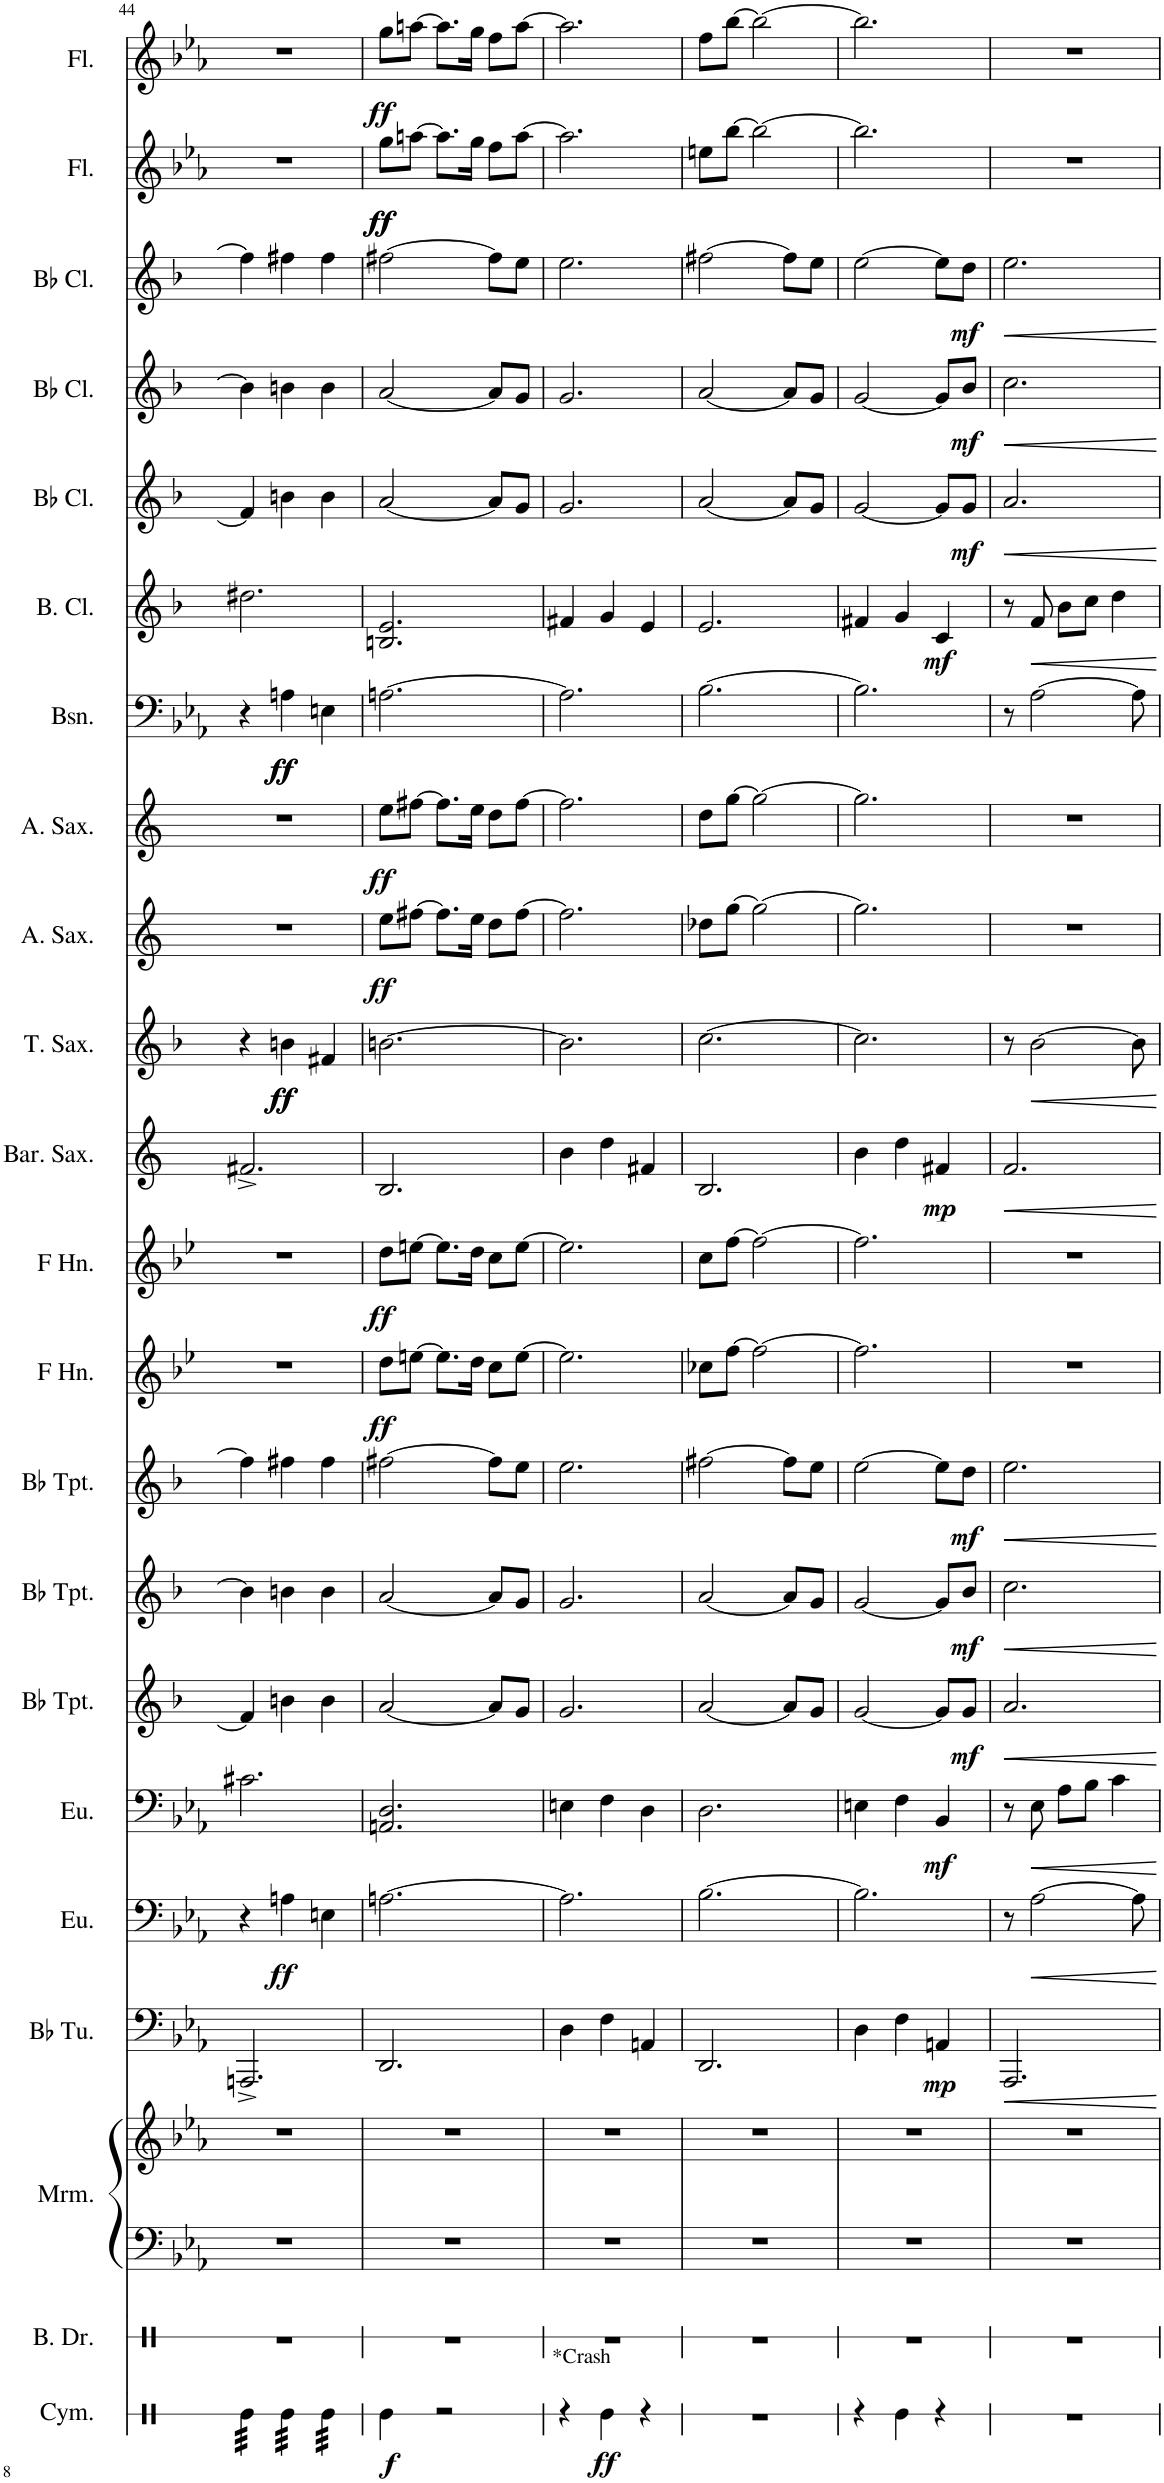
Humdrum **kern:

**kern	**dynam	**kern	**kern	**kern	**kern	**dynam	**kern	**dynam	**kern	**dynam	**kern	**dynam	**kern	**dynam	**kern	**dynam	**kern	**dynam	**kern	**dynam	**kern	**dynam	**kern	**dynam	**kern	**dynam	**kern	**dynam	**kern	**dynam	**kern	**dynam	**kern	**dynam	**kern	**dynam	**kern	**dynam	**kern	**dynam	**kern	**dynam
*part22	*part22	*part21	*part20	*part20	*part19	*part19	*part18	*part18	*part17	*part17	*part16	*part16	*part15	*part15	*part14	*part14	*part13	*part13	*part12	*part12	*part11	*part11	*part10	*part10	*part9	*part9	*part8	*part8	*part7	*part7	*part6	*part6	*part5	*part5	*part4	*part4	*part3	*part3	*part2	*part2	*part1	*part1
*staff23	*staff23	*staff22	*staff21	*staff20	*staff19	*staff19	*staff18	*staff18	*staff17	*staff17	*staff16	*staff16	*staff15	*staff15	*staff14	*staff14	*staff13	*staff13	*staff12	*staff12	*staff11	*staff11	*staff10	*staff10	*staff9	*staff9	*staff8	*staff8	*staff7	*staff7	*staff6	*staff6	*staff5	*staff5	*staff4	*staff4	*staff3	*staff3	*staff2	*staff2	*staff1	*staff1
*I"Cymbal	*	*I"Bass Drum	*I"Marimba	*	*I"Bb Tuba	*	*I"Euphonium	*	*I"Euphonium	*	*I"Bb Trumpet	*	*I"Bb Trumpet	*	*I"Bb Trumpet	*	*I"Horn in F	*	*I"Horn in F	*	*I"Baritone Saxophone	*	*I"Tenor Saxophone	*	*I"Alto Saxophone	*	*I"Alto Saxophone	*	*I"Bassoon	*	*I"Bass Clarinet	*	*I"Bb Clarinet	*	*I"Bb Clarinet	*	*I"Bb Clarinet	*	*I"Flute	*	*I"Flute	*
*I'Cym.	*	*I'B. Dr.	*I'Mrm.	*	*I'Bb Tu.	*	*I'Eu.	*	*I'Eu.	*	*I'Bb Tpt.	*	*I'Bb Tpt.	*	*I'Bb Tpt.	*	*	*	*	*	*I'Bar. Sax.	*	*I'T. Sax.	*	*I'A. Sax.	*	*I'A. Sax.	*	*I'Bsn.	*	*I'B. Cl.	*	*I'Bb Cl.	*	*I'Bb Cl.	*	*I'Bb Cl.	*	*I'Fl.	*	*I'Fl.	*
!!LO:PB:g=z
*clefX	*	*clefX	*clefF4	*clefG2	*clefF4	*	*clefF4	*	*clefF4	*	*clefG2	*	*clefG2	*	*clefG2	*	*clefG2	*	*clefG2	*	*clefG2	*	*clefG2	*	*clefG2	*	*clefG2	*	*clefF4	*	*clefG2	*	*clefG2	*	*clefG2	*	*clefG2	*	*clefG2	*	*clefG2	*
*	*	*	*	*	*	*	*	*	*	*	*Trd1c2	*	*Trd1c2	*	*Trd1c2	*	*Trd4c7	*	*Trd4c7	*	*Trd12c21	*	*Trd8c14	*	*Trd5c9	*	*Trd5c9	*	*	*	*Trd8c14	*	*Trd1c2	*	*Trd1c2	*	*Trd1c2	*	*	*	*	*
*k[]	*	*k[]	*k[b-e-a-]	*k[b-e-a-]	*k[b-e-a-]	*	*k[b-e-a-]	*	*k[b-e-a-]	*	*k[b-]	*	*k[b-]	*	*k[b-]	*	*k[b-e-]	*	*k[b-e-]	*	*k[]	*	*k[b-]	*	*k[]	*	*k[]	*	*k[b-e-a-]	*	*k[b-]	*	*k[b-]	*	*k[b-]	*	*k[b-]	*	*k[b-e-a-]	*	*k[b-e-a-]	*
*M3/4	*	*M3/4	*M3/4	*M3/4	*M3/4	*	*M3/4	*	*M3/4	*	*M3/4	*	*M3/4	*	*M3/4	*	*M3/4	*	*M3/4	*	*M3/4	*	*M3/4	*	*M3/4	*	*M3/4	*	*M3/4	*	*M3/4	*	*M3/4	*	*M3/4	*	*M3/4	*	*M3/4	*	*M3/4	*
=44	=44	=44	=44	=44	=44	=44	=44	=44	=44	=44	=44	=44	=44	=44	=44	=44	=44	=44	=44	=44	=44	=44	=44	=44	=44	=44	=44	=44	=44	=44	=44	=44	=44	=44	=44	=44	=44	=44	=44	=44	=44	=44
*tremolo	*	*	*	*	*	*	*	*	*	*	*	*	*	*	*	*	*	*	*	*	*	*	*	*	*	*	*	*	*	*	*	*	*	*	*	*	*	*	*	*	*	*
32Re\LLL	.	2.r	2.r	2.r	2.AAAn^/	.	4r	.	2.c#X\	.	4f#/]	.	4b\]	.	4ff#\]	.	2.r	.	2.r	.	2.f#X^/	.	4r	.	2.r	.	2.r	.	4r	.	2.dd#X\	.	4f#/]	.	4b\]	.	4ff#\]	.	2.r	.	2.r	.
32Re\	.	.	.	.	.	.	.	.	.	.	.	.	.	.	.	.	.	.	.	.	.	.	.	.	.	.	.	.	.	.	.	.	.	.	.	.	.	.	.	.	.	.
32Re\	.	.	.	.	.	.	.	.	.	.	.	.	.	.	.	.	.	.	.	.	.	.	.	.	.	.	.	.	.	.	.	.	.	.	.	.	.	.	.	.	.	.
32Re\	.	.	.	.	.	.	.	.	.	.	.	.	.	.	.	.	.	.	.	.	.	.	.	.	.	.	.	.	.	.	.	.	.	.	.	.	.	.	.	.	.	.
32Re\	.	.	.	.	.	.	.	.	.	.	.	.	.	.	.	.	.	.	.	.	.	.	.	.	.	.	.	.	.	.	.	.	.	.	.	.	.	.	.	.	.	.
32Re\	.	.	.	.	.	.	.	.	.	.	.	.	.	.	.	.	.	.	.	.	.	.	.	.	.	.	.	.	.	.	.	.	.	.	.	.	.	.	.	.	.	.
32Re\	.	.	.	.	.	.	.	.	.	.	.	.	.	.	.	.	.	.	.	.	.	.	.	.	.	.	.	.	.	.	.	.	.	.	.	.	.	.	.	.	.	.
32Re\JJJ	.	.	.	.	.	.	.	.	.	.	.	.	.	.	.	.	.	.	.	.	.	.	.	.	.	.	.	.	.	.	.	.	.	.	.	.	.	.	.	.	.	.
!	!	!	!	!	!	!	!	!LO:DY:b	!	!	!	!	!	!	!	!	!	!	!	!	!	!	!	!LO:DY:b	!	!	!	!	!	!	!	!	!	!	!	!	!	!	!	!	!	!
!	!	!	!	!	!	!	!	!	!	!	!	!	!	!	!	!	!	!	!	!	!	!	!	!LO:DY:n=1:b	!	!	!	!	!	!LO:DY:b	!	!	!	!	!	!	!	!	!	!	!	!
!	!	!	!	!	!	!	!	!	!	!	!	!	!	!	!	!	!	!	!	!	!	!	!	!	!	!	!	!	!	!LO:DY:n=1:b	!	!	!	!	!	!	!	!	!	!	!	!
32Re\LLL	.	.	.	.	.	.	4An\	ff	.	.	4bn\	.	4bn\	.	4ff#X\	.	.	.	.	.	.	.	4bn\	ff ff	.	.	.	.	4An\	ff ff	.	.	4bn\	.	4bn\	.	4ff#X\	.	.	.	.	.
32Re\	.	.	.	.	.	.	.	.	.	.	.	.	.	.	.	.	.	.	.	.	.	.	.	.	.	.	.	.	.	.	.	.	.	.	.	.	.	.	.	.	.	.
32Re\	.	.	.	.	.	.	.	.	.	.	.	.	.	.	.	.	.	.	.	.	.	.	.	.	.	.	.	.	.	.	.	.	.	.	.	.	.	.	.	.	.	.
32Re\	.	.	.	.	.	.	.	.	.	.	.	.	.	.	.	.	.	.	.	.	.	.	.	.	.	.	.	.	.	.	.	.	.	.	.	.	.	.	.	.	.	.
32Re\	.	.	.	.	.	.	.	.	.	.	.	.	.	.	.	.	.	.	.	.	.	.	.	.	.	.	.	.	.	.	.	.	.	.	.	.	.	.	.	.	.	.
32Re\	.	.	.	.	.	.	.	.	.	.	.	.	.	.	.	.	.	.	.	.	.	.	.	.	.	.	.	.	.	.	.	.	.	.	.	.	.	.	.	.	.	.
32Re\	.	.	.	.	.	.	.	.	.	.	.	.	.	.	.	.	.	.	.	.	.	.	.	.	.	.	.	.	.	.	.	.	.	.	.	.	.	.	.	.	.	.
32Re\JJJ	.	.	.	.	.	.	.	.	.	.	.	.	.	.	.	.	.	.	.	.	.	.	.	.	.	.	.	.	.	.	.	.	.	.	.	.	.	.	.	.	.	.
32Re\LLL	.	.	.	.	.	.	4En\	.	.	.	4b\	.	4b\	.	4ff#\	.	.	.	.	.	.	.	4f#X/	.	.	.	.	.	4En\	.	.	.	4b\	.	4b\	.	4ff#\	.	.	.	.	.
32Re\	.	.	.	.	.	.	.	.	.	.	.	.	.	.	.	.	.	.	.	.	.	.	.	.	.	.	.	.	.	.	.	.	.	.	.	.	.	.	.	.	.	.
32Re\	.	.	.	.	.	.	.	.	.	.	.	.	.	.	.	.	.	.	.	.	.	.	.	.	.	.	.	.	.	.	.	.	.	.	.	.	.	.	.	.	.	.
32Re\	.	.	.	.	.	.	.	.	.	.	.	.	.	.	.	.	.	.	.	.	.	.	.	.	.	.	.	.	.	.	.	.	.	.	.	.	.	.	.	.	.	.
32Re\	.	.	.	.	.	.	.	.	.	.	.	.	.	.	.	.	.	.	.	.	.	.	.	.	.	.	.	.	.	.	.	.	.	.	.	.	.	.	.	.	.	.
32Re\	.	.	.	.	.	.	.	.	.	.	.	.	.	.	.	.	.	.	.	.	.	.	.	.	.	.	.	.	.	.	.	.	.	.	.	.	.	.	.	.	.	.
32Re\	.	.	.	.	.	.	.	.	.	.	.	.	.	.	.	.	.	.	.	.	.	.	.	.	.	.	.	.	.	.	.	.	.	.	.	.	.	.	.	.	.	.
32Re\JJJ	.	.	.	.	.	.	.	.	.	.	.	.	.	.	.	.	.	.	.	.	.	.	.	.	.	.	.	.	.	.	.	.	.	.	.	.	.	.	.	.	.	.
*Xtremolo	*	*	*	*	*	*	*	*	*	*	*	*	*	*	*	*	*	*	*	*	*	*	*	*	*	*	*	*	*	*	*	*	*	*	*	*	*	*	*	*	*	*
=45	=45	=45	=45	=45	=45	=45	=45	=45	=45	=45	=45	=45	=45	=45	=45	=45	=45	=45	=45	=45	=45	=45	=45	=45	=45	=45	=45	=45	=45	=45	=45	=45	=45	=45	=45	=45	=45	=45	=45	=45	=45	=45
!	!LO:DY:b	!	!	!	!	!	!	!	!	!	!	!	!	!	!	!	!	!LO:DY:b	!	!LO:DY:b	!	!	!	!	!	!LO:DY:b	!	!LO:DY:b	!	!	!	!	!	!	!	!	!	!	!	!LO:DY:b	!	!
!	!	!	!	!	!	!	!	!	!	!	!	!	!	!	!	!	!	!	!	!	!	!	!	!	!	!	!	!	!	!	!	!	!	!	!	!	!	!	!	!LO:DY:n=1:b	!	!LO:DY:b
4Re\	f	2.r	2.r	2.r	2.DD/	.	[2.An\	.	2.AAn/ 2.D/	.	[2a/	.	[2a/	.	[2ff#X\	.	8dd\L	ff	8dd\L	ff	2.B/	.	[2.bn\	.	8ee\L	ff	8ee\L	ff	[2.An\	.	2.Bn/ 2.e/	.	[2a/	.	[2a/	.	[2ff#X\	.	8gg\L	ff ff	8gg\L	ff
.	.	.	.	.	.	.	.	.	.	.	.	.	.	.	.	.	[8een\J	.	[8een\J	.	.	.	.	.	[8ff#X\J	.	[8ff#X\J	.	.	.	.	.	.	.	.	.	.	.	[8aan\J	.	[8aan\J	.
2r	.	.	.	.	.	.	.	.	.	.	.	.	.	.	.	.	8.ee\L]	.	8.ee\L]	.	.	.	.	.	8.ff#\L]	.	8.ff#\L]	.	.	.	.	.	.	.	.	.	.	.	8.aa\L]	.	8.aa\L]	.
.	.	.	.	.	.	.	.	.	.	.	.	.	.	.	.	.	16dd\Jk	.	16dd\Jk	.	.	.	.	.	16ee\Jk	.	16ee\Jk	.	.	.	.	.	.	.	.	.	.	.	16gg\Jk	.	16gg\Jk	.
.	.	.	.	.	.	.	.	.	.	.	8a/L]	.	8a/L]	.	8ff#\L]	.	8cc\L	.	8cc\L	.	.	.	.	.	8dd\L	.	8dd\L	.	.	.	.	.	8a/L]	.	8a/L]	.	8ff#\L]	.	8ff\L	.	8ff\L	.
.	.	.	.	.	.	.	.	.	.	.	8g/J	.	8g/J	.	8ee\J	.	[8ee\J	.	[8ee\J	.	.	.	.	.	[8ff#\J	.	[8ff#\J	.	.	.	.	.	8g/J	.	8g/J	.	8ee\J	.	[8aa\J	.	[8aa\J	.
=46	=46	=46	=46	=46	=46	=46	=46	=46	=46	=46	=46	=46	=46	=46	=46	=46	=46	=46	=46	=46	=46	=46	=46	=46	=46	=46	=46	=46	=46	=46	=46	=46	=46	=46	=46	=46	=46	=46	=46	=46	=46	=46
4r	.	2.r	2.r	2.r	4D\	.	2.A\]	.	4En\	.	2.g/	.	2.g/	.	2.ee\	.	2.ee\]	.	2.ee\]	.	4b\	.	2.b\]	.	2.ff#\]	.	2.ff#\]	.	2.A\]	.	4f#X/	.	2.g/	.	2.g/	.	2.ee\	.	2.aa\]	.	2.aa\]	.
!LO:TX:a:t=*Crash	!	!	!	!	!	!	!	!	!	!	!	!	!	!	!	!	!	!	!	!	!	!	!	!	!	!	!	!	!	!	!	!	!	!	!	!	!	!	!	!	!	!
!	!LO:DY:b	!	!	!	!	!	!	!	!	!	!	!	!	!	!	!	!	!	!	!	!	!	!	!	!	!	!	!	!	!	!	!	!	!	!	!	!	!	!	!	!	!
4Re\	ff	.	.	.	4F\	.	.	.	4F\	.	.	.	.	.	.	.	.	.	.	.	4dd\	.	.	.	.	.	.	.	.	.	4g/	.	.	.	.	.	.	.	.	.	.	.
4r	.	.	.	.	4AAn/	.	.	.	4D\	.	.	.	.	.	.	.	.	.	.	.	4f#X/	.	.	.	.	.	.	.	.	.	4e/	.	.	.	.	.	.	.	.	.	.	.
=47	=47	=47	=47	=47	=47	=47	=47	=47	=47	=47	=47	=47	=47	=47	=47	=47	=47	=47	=47	=47	=47	=47	=47	=47	=47	=47	=47	=47	=47	=47	=47	=47	=47	=47	=47	=47	=47	=47	=47	=47	=47	=47
2.r	.	2.r	2.r	2.r	2.DD/	.	[2.B-\	.	2.D\	.	[2a/	.	[2a/	.	[2ff#X\	.	8cc-X\L	.	8cc\L	.	2.B/	.	[2.cc\	.	8dd-X\L	.	8dd\L	.	[2.B-\	.	2.e/	.	[2a/	.	[2a/	.	[2ff#X\	.	8een\L	.	8ff\L	.
.	.	.	.	.	.	.	.	.	.	.	.	.	.	.	.	.	[8ff\J	.	[8ff\J	.	.	.	.	.	[8gg\J	.	[8gg\J	.	.	.	.	.	.	.	.	.	.	.	[8bb-\J	.	[8bb-\J	.
.	.	.	.	.	.	.	.	.	.	.	.	.	.	.	.	.	2ff\_	.	2ff\_	.	.	.	.	.	2gg\_	.	2gg\_	.	.	.	.	.	.	.	.	.	.	.	2bb-\_	.	2bb-\_	.
.	.	.	.	.	.	.	.	.	.	.	8a/L]	.	8a/L]	.	8ff#\L]	.	.	.	.	.	.	.	.	.	.	.	.	.	.	.	.	.	8a/L]	.	8a/L]	.	8ff#\L]	.	.	.	.	.
.	.	.	.	.	.	.	.	.	.	.	8g/J	.	8g/J	.	8ee\J	.	.	.	.	.	.	.	.	.	.	.	.	.	.	.	.	.	8g/J	.	8g/J	.	8ee\J	.	.	.	.	.
=48	=48	=48	=48	=48	=48	=48	=48	=48	=48	=48	=48	=48	=48	=48	=48	=48	=48	=48	=48	=48	=48	=48	=48	=48	=48	=48	=48	=48	=48	=48	=48	=48	=48	=48	=48	=48	=48	=48	=48	=48	=48	=48
4r	.	2.r	2.r	2.r	4D\	.	2.B-\]	.	4En\	.	[2g/	.	[2g/	.	[2ee\	.	2.ff\]	.	2.ff\]	.	4b\	.	2.cc\]	.	2.gg\]	.	2.gg\]	.	2.B-\]	.	4f#X/	.	[2g/	.	[2g/	.	[2ee\	.	2.bb-\]	.	2.bb-\]	.
4Re\	.	.	.	.	4F\	.	.	.	4F\	.	.	.	.	.	.	.	.	.	.	.	4dd\	.	.	.	.	.	.	.	.	.	4g/	.	.	.	.	.	.	.	.	.	.	.
!	!	!	!	!	!	!LO:DY:b	!	!	!	!LO:DY:b	!	!	!	!	!	!	!	!	!	!	!	!LO:DY:b	!	!	!	!	!	!	!	!	!	!LO:DY:b	!	!	!	!	!	!	!	!	!	!
4r	.	.	.	.	4AAn/	mp	.	.	4BB-/	mf	8g/L]	.	8g/L]	.	8ee\L]	.	.	.	.	.	4f#X/	mp	.	.	.	.	.	.	.	.	4c/	mf	8g/L]	.	8g/L]	.	8ee\L]	.	.	.	.	.
!	!	!	!	!	!	!	!	!	!	!	!	!LO:DY:b	!	!LO:DY:b	!	!LO:DY:b	!	!	!	!	!	!	!	!	!	!	!	!	!	!	!	!	!	!LO:DY:b	!	!LO:DY:b	!	!LO:DY:b	!	!	!	!
.	.	.	.	.	.	.	.	.	.	.	8g/J	mf	8b-/J	mf	8dd\J	mf	.	.	.	.	.	.	.	.	.	.	.	.	.	.	.	.	8g/J	mf	8b-/J	mf	8dd\J	mf	.	.	.	.
=49	=49	=49	=49	=49	=49	=49	=49	=49	=49	=49	=49	=49	=49	=49	=49	=49	=49	=49	=49	=49	=49	=49	=49	=49	=49	=49	=49	=49	=49	=49	=49	=49	=49	=49	=49	=49	=49	=49	=49	=49	=49	=49
2.r	.	2.r	2.r	2.r	2.AAA-/	.	8r	.	8r	.	2.a/	.	2.cc\	.	2.ee\	.	2.r	.	2.r	.	2.f/	.	8r	.	2.r	.	2.r	.	8r	.	8r	.	2.a/	.	2.cc\	.	2.ee\	.	2.r	.	2.r	.
.	.	.	.	.	.	.	[2A-\	.	8E-\	.	.	.	.	.	.	.	.	.	.	.	.	.	[2b-\	.	.	.	.	.	[2A-\	.	8f/	.	.	.	.	.	.	.	.	.	.	.
.	.	.	.	.	.	.	.	.	8A-\L	.	.	.	.	.	.	.	.	.	.	.	.	.	.	.	.	.	.	.	.	.	8b-\L	.	.	.	.	.	.	.	.	.	.	.
.	.	.	.	.	.	.	.	.	8B-\J	.	.	.	.	.	.	.	.	.	.	.	.	.	.	.	.	.	.	.	.	.	8cc\J	.	.	.	.	.	.	.	.	.	.	.
.	.	.	.	.	.	.	.	.	4c\	.	.	.	.	.	.	.	.	.	.	.	.	.	.	.	.	.	.	.	.	.	4dd\	.	.	.	.	.	.	.	.	.	.	.
.	.	.	.	.	.	.	8A-\]	.	.	.	.	.	.	.	.	.	.	.	.	.	.	.	8b-\]	.	.	.	.	.	8A-\]	.	.	.	.	.	.	.	.	.	.	.	.	.
=	=	=	=	=	=	=	=	=	=	=	=	=	=	=	=	=	=	=	=	=	=	=	=	=	=	=	=	=	=	=	=	=	=	=	=	=	=	=	=	=	=	=
*-	*-	*-	*-	*-	*-	*-	*-	*-	*-	*-	*-	*-	*-	*-	*-	*-	*-	*-	*-	*-	*-	*-	*-	*-	*-	*-	*-	*-	*-	*-	*-	*-	*-	*-	*-	*-	*-	*-	*-	*-	*-	*-
